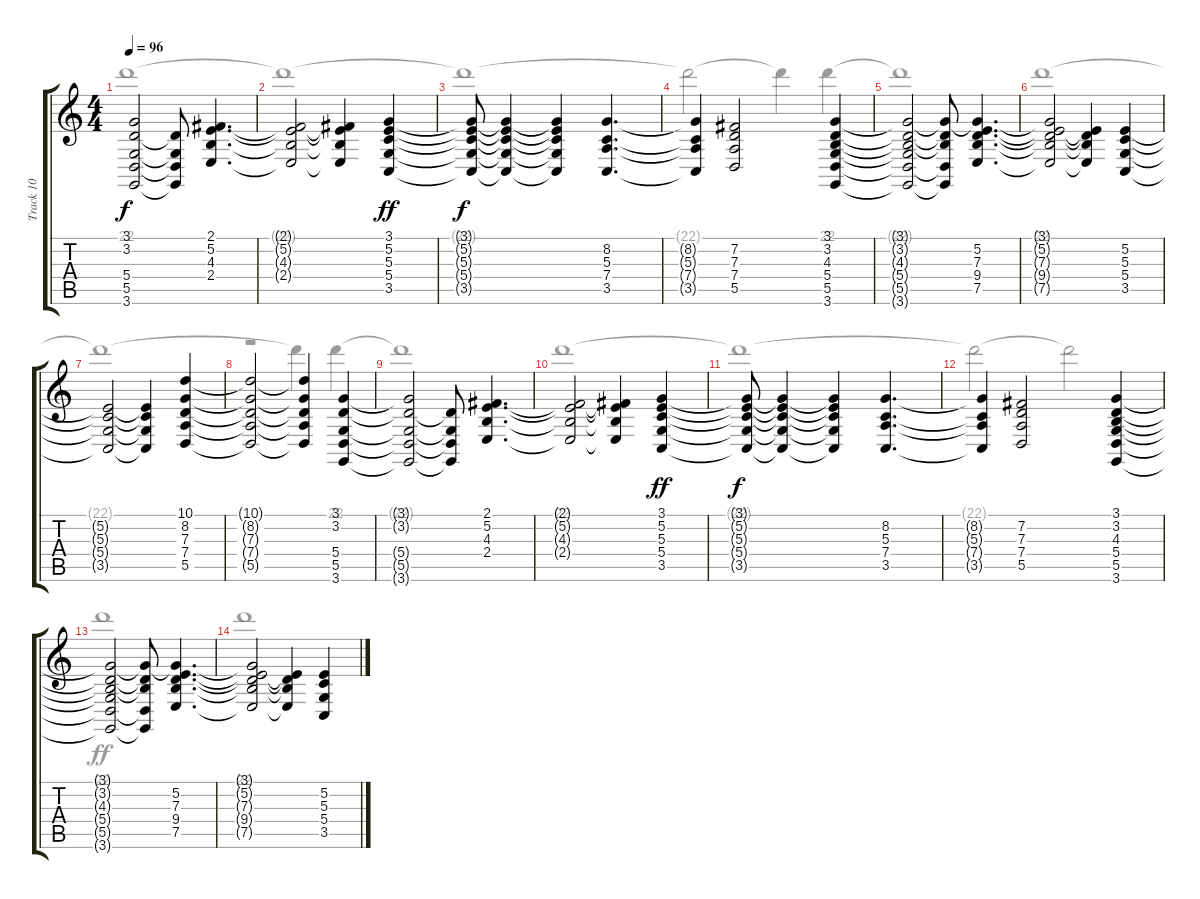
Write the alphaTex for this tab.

\track ("Track 10" "Track 10") {instrument fx7echoes}
\staff {score tabs}
\tuning (E4 B3 G3 D3 A2 E2) {hide}
\voice
\ts (4 4)
\tempo 96
\clef g2
\ks c
(3.1{t} 3.2{t} 5.4{t} 5.5{t} 3.6{t}).2{dy f} (3.2{t} 5.4{t} 5.5{t} 3.6{t}).8 (2.1 5.2 4.3 2.4).4{d} |
(2.1{t} 5.2{t} 4.3{t} 2.4{t}).2 (2.1{t} 5.2{t} 4.3{t} 2.4{t}).4 (3.1 5.2 5.3 5.4 3.5).4{dy ff} |
(3.1{t} 5.2{t} 5.3{t} 5.4{t} 3.5{t}).8{dy f} (3.1{t} 5.2{t} 5.3{t} 5.4{t} 3.5{t}).4 (3.1{t} 5.2{t} 5.3{t} 5.4{t} 3.5{t}).4 (8.2 5.3 7.4 3.5).4{d} |
(8.2{t} 5.3{t} 7.4{t} 3.5{t}).4 (7.2 7.3 7.4 5.5).2 (3.1 3.2 4.3 5.4 5.5 3.6).4 |
(3.1{t} 3.2{t} 4.3{t} 5.4{t} 5.5{t} 3.6{t}).2 (3.1{t} 3.2{t} 4.3{t} 5.5{t} 3.6{t}).8 (3.1{t} 5.2 7.3 9.4 7.5).4{d} |
(3.1{t} 5.2{t} 7.3{t} 9.4{t} 7.5{t}).2 (5.2{t} 7.3{t} 9.4{t} 7.5{t}).4 (5.2 5.3 5.4 3.5).4 |
(5.2{t} 5.3{t} 5.4{t} 3.5{t}).2 (5.2{t} 5.3{t} 5.4{t} 3.5{t}).4 (10.1 8.2 7.3 7.4 5.5).4 |
(10.1{t} 8.2{t} 7.3{t} 7.4{t} 5.5{t}).2 (10.1{t} 8.2{t} 7.3{t} 7.4{t} 5.5{t}).4 (3.1 3.2 5.4 5.5 3.6).4 |
(3.1{t} 3.2{t} 5.4{t} 5.5{t} 3.6{t}).2 (3.2{t} 5.4{t} 5.5{t} 3.6{t}).8 (2.1 5.2 4.3 2.4).4{d} |
(2.1{t} 5.2{t} 4.3{t} 2.4{t}).2 (2.1{t} 5.2{t} 4.3{t} 2.4{t}).4 (3.1 5.2 5.3 5.4 3.5).4{dy ff} |
(3.1{t} 5.2{t} 5.3{t} 5.4{t} 3.5{t}).8{dy f} (3.1{t} 5.2{t} 5.3{t} 5.4{t} 3.5{t}).4 (3.1{t} 5.2{t} 5.3{t} 5.4{t} 3.5{t}).4 (8.2 5.3 7.4 3.5).4{d} |
(8.2{t} 5.3{t} 7.4{t} 3.5{t}).4 (7.2 7.3 7.4 5.5).2 (3.1 3.2 4.3 5.4 5.5 3.6).4 |
(3.1{t} 3.2{t} 4.3{t} 5.4{t} 5.5{t} 3.6{t}).2 (3.1{t} 3.2{t} 4.3{t} 5.5{t} 3.6{t}).8 (3.1{t} 5.2 7.3 9.4 7.5).4{d} |
(3.1{t} 5.2{t} 7.3{t} 9.4{t} 7.5{t}).2 (5.2{t} 7.3{t} 9.4{t} 7.5{t}).4 (5.2 5.3 5.4 3.5).4
\voice
\clef g2
\ottava regular
\simile none
\ks c
22.1{t}.1{dy f} |
22.1{t}.1 |
22.1{t}.1 |
22.1{t}.2 22.1{t}.4 22.1.4 |
22.1{t}.1 |
22.1.1 |
22.1{t}.1 |
r.2 22.1{t}.4 22.1.4 |
22.1{t}.1 |
22.1.1 |
22.1{t}.1 |
22.1{t}.2 22.1{t}.2 |
22.1.1{dy ff} |
22.1.1
